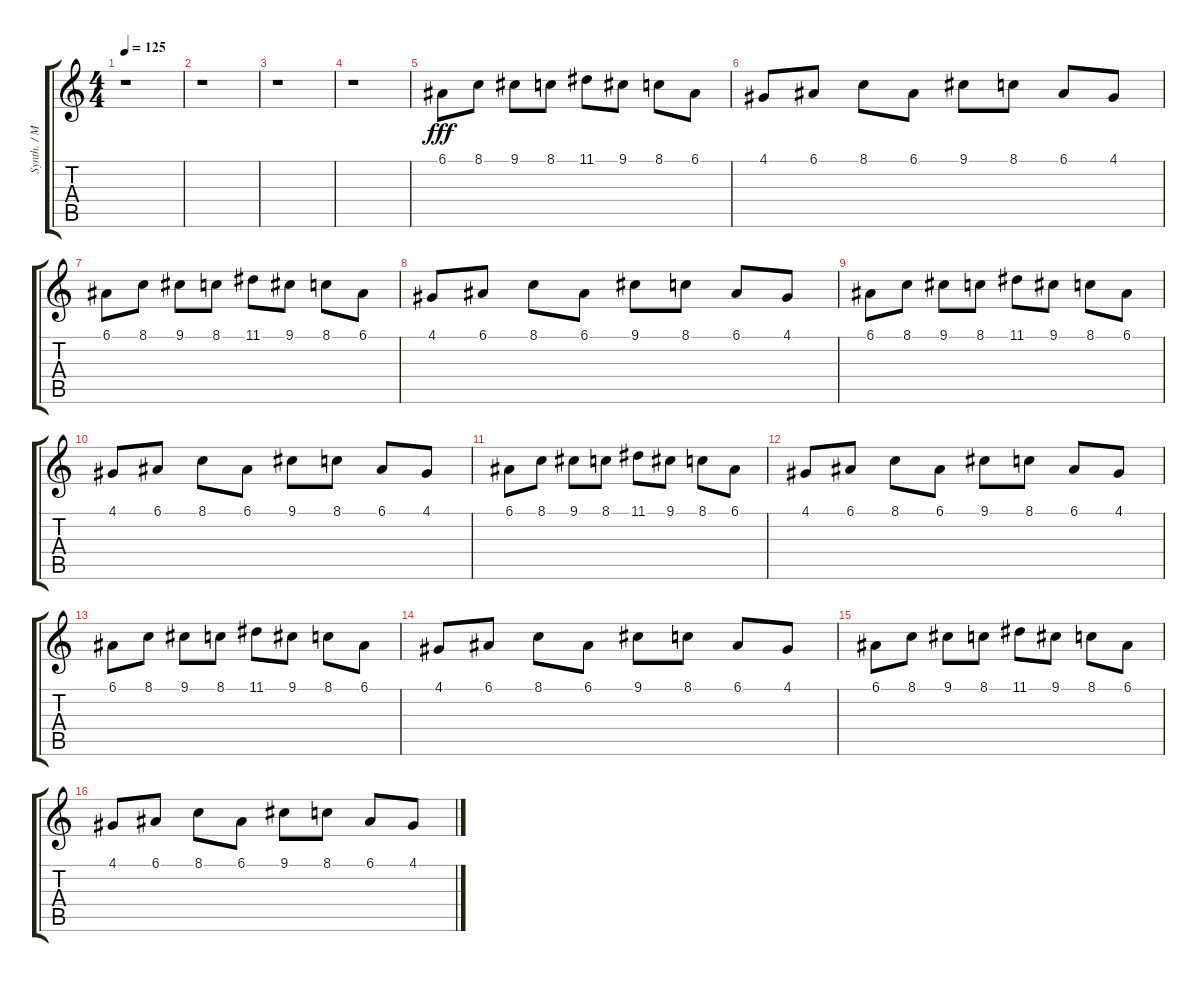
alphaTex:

\track ("Synth. / Mid Strings" "Synth. / M") {instrument synthstrings1}
\staff {score tabs}
\tuning (E4 B3 G3 D3 A2 E2) {hide}
\ts (4 4)
\tempo 125
\clef g2
\ks c
r.1{dy fff} |
r.1 |
r.1 |
r.1 |
6.1.8 8.1.8 9.1.8 8.1.8 11.1.8 9.1.8 8.1.8 6.1.8 |
4.1.8 6.1.8 8.1.8 6.1.8 9.1.8 8.1.8 6.1.8 4.1.8 |
6.1.8 8.1.8 9.1.8 8.1.8 11.1.8 9.1.8 8.1.8 6.1.8 |
4.1.8 6.1.8 8.1.8 6.1.8 9.1.8 8.1.8 6.1.8 4.1.8 |
6.1.8 8.1.8 9.1.8 8.1.8 11.1.8 9.1.8 8.1.8 6.1.8 |
4.1.8 6.1.8 8.1.8 6.1.8 9.1.8 8.1.8 6.1.8 4.1.8 |
6.1.8 8.1.8 9.1.8 8.1.8 11.1.8 9.1.8 8.1.8 6.1.8 |
4.1.8 6.1.8 8.1.8 6.1.8 9.1.8 8.1.8 6.1.8 4.1.8 |
6.1.8 8.1.8 9.1.8 8.1.8 11.1.8 9.1.8 8.1.8 6.1.8 |
4.1.8 6.1.8 8.1.8 6.1.8 9.1.8 8.1.8 6.1.8 4.1.8 |
6.1.8 8.1.8 9.1.8 8.1.8 11.1.8 9.1.8 8.1.8 6.1.8 |
4.1.8 6.1.8 8.1.8 6.1.8 9.1.8 8.1.8 6.1.8 4.1.8
